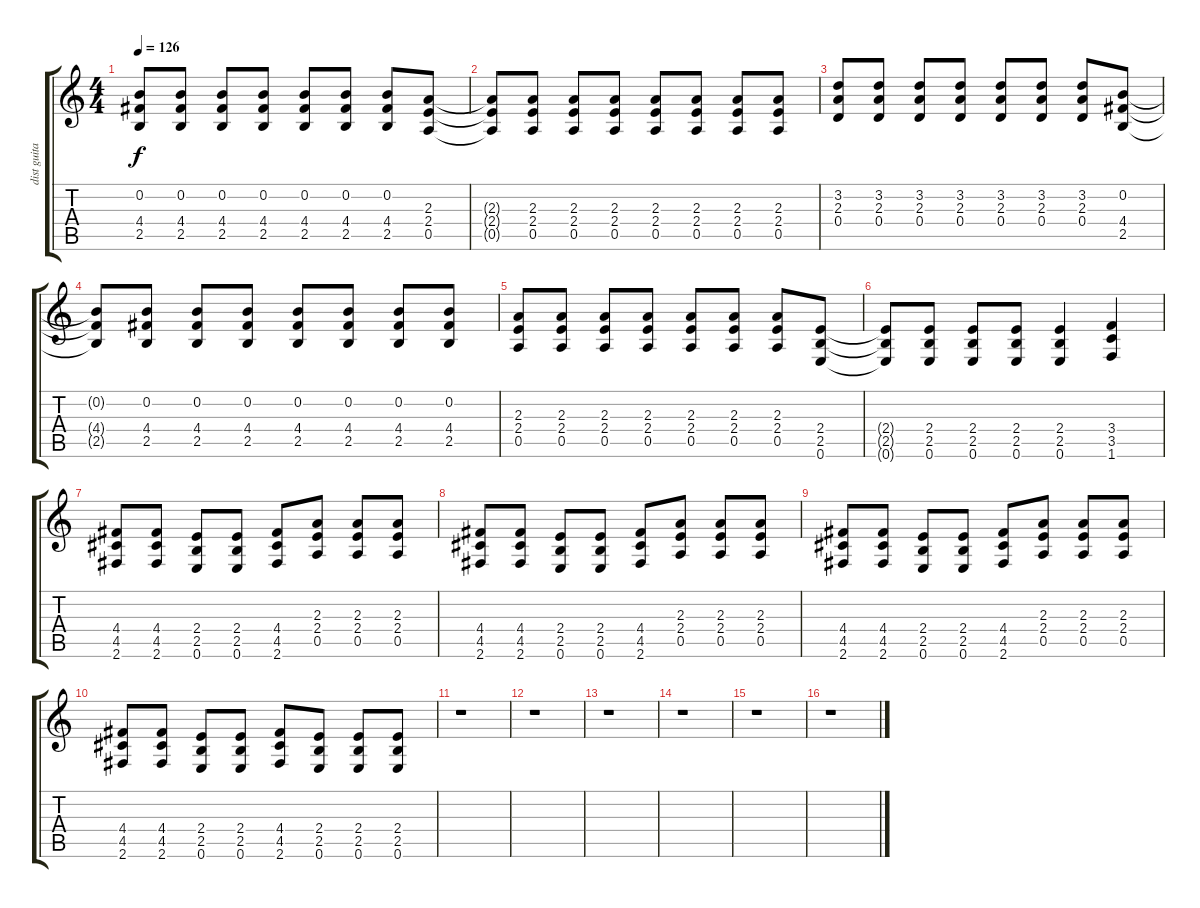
\track ("dist guitar 1" "dist guita") {instrument distortionguitar}
\staff {score tabs}
\tuning (E4 B3 G3 D3 A2 E2) {hide}
\ts (4 4)
\tempo 126
\clef g2
\ks c
(0.2 4.4 2.5).8{dy f} (0.2 4.4 2.5).8 (0.2 4.4 2.5).8 (0.2 4.4 2.5).8 (0.2 4.4 2.5).8 (0.2 4.4 2.5).8 (0.2 4.4 2.5).8 (2.3 2.4 0.5).8 |
(2.3{t} 2.4{t} 0.5{t}).8 (2.3 2.4 0.5).8 (2.3 2.4 0.5).8 (2.3 2.4 0.5).8 (2.3 2.4 0.5).8 (2.3 2.4 0.5).8 (2.3 2.4 0.5).8 (2.3 2.4 0.5).8 |
(3.2 2.3 0.4).8 (3.2 2.3 0.4).8 (3.2 2.3 0.4).8 (3.2 2.3 0.4).8 (3.2 2.3 0.4).8 (3.2 2.3 0.4).8 (3.2 2.3 0.4).8 (0.2 4.4 2.5).8 |
(0.2{t} 4.4{t} 2.5{t}).8 (0.2 4.4 2.5).8 (0.2 4.4 2.5).8 (0.2 4.4 2.5).8 (0.2 4.4 2.5).8 (0.2 4.4 2.5).8 (0.2 4.4 2.5).8 (0.2 4.4 2.5).8 |
(2.3 2.4 0.5).8 (2.3 2.4 0.5).8 (2.3 2.4 0.5).8 (2.3 2.4 0.5).8 (2.3 2.4 0.5).8 (2.3 2.4 0.5).8 (2.3 2.4 0.5).8 (2.4 2.5 0.6).8 |
(2.4{t} 2.5{t} 0.6{t}).8 (2.4 2.5 0.6).8 (2.4 2.5 0.6).8 (2.4 2.5 0.6).8 (2.4 2.5 0.6).4 (3.4 3.5 1.6).4 |
(4.4 4.5 2.6).8 (4.4 4.5 2.6).8 (2.4 2.5 0.6).8 (2.4 2.5 0.6).8 (4.4 4.5 2.6).8 (2.3 2.4 0.5).8 (2.3 2.4 0.5).8 (2.3 2.4 0.5).8 |
(4.4 4.5 2.6).8 (4.4 4.5 2.6).8 (2.4 2.5 0.6).8 (2.4 2.5 0.6).8 (4.4 4.5 2.6).8 (2.3 2.4 0.5).8 (2.3 2.4 0.5).8 (2.3 2.4 0.5).8 |
(4.4 4.5 2.6).8 (4.4 4.5 2.6).8 (2.4 2.5 0.6).8 (2.4 2.5 0.6).8 (4.4 4.5 2.6).8 (2.3 2.4 0.5).8 (2.3 2.4 0.5).8 (2.3 2.4 0.5).8 |
(4.4 4.5 2.6).8 (4.4 4.5 2.6).8 (2.4 2.5 0.6).8 (2.4 2.5 0.6).8 (4.4 4.5 2.6).8 (2.4 2.5 0.6).8 (2.4 2.5 0.6).8 (2.4 2.5 0.6).8 |
r.1 |
r.1 |
r.1 |
r.1 |
r.1 |
r.1
